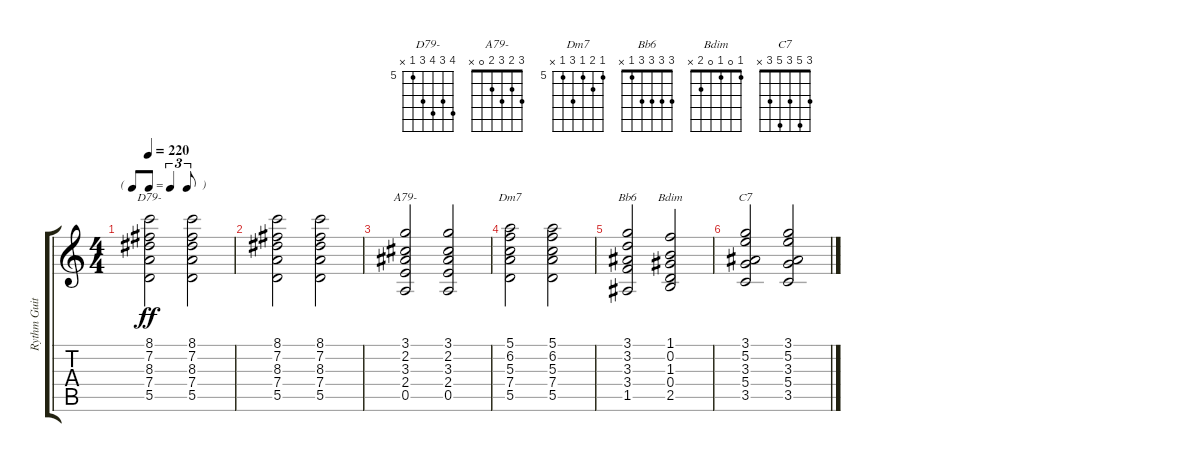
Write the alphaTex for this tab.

\track ("Rythm Guitar" "Rythm Guit") {instrument acousticguitarsteel}
\staff {score tabs}
\tuning (E4 B3 G3 D3 A2 E2) {hide}
\chord ("D79-" 8 7 8 7 5 x) {firstfret 5}
\chord ("A79-" 3 2 3 2 0 x)
\chord ("Dm7" 5 6 5 7 5 x) {firstfret 5}
\chord ("Bb6" 3 3 3 3 1 x)
\chord ("Bdim" 1 0 1 0 2 x)
\chord ("C7" 3 5 3 5 3 x)
\ts (4 4)
\tf triplet8th
\tempo 220
\clef g2
\ks c
(8.1 7.2 8.3 7.4 5.5).2{ch "D79-" dy ff} (8.1 7.2 8.3 7.4 5.5).2 |
(8.1 7.2 8.3 7.4 5.5).2 (8.1 7.2 8.3 7.4 5.5).2 |
(3.1 2.2 3.3 2.4 0.5).2{ch "A79-"} (3.1 2.2 3.3 2.4 0.5).2 |
(5.1 6.2 5.3 7.4 5.5).2{ch "Dm7"} (5.1 6.2 5.3 7.4 5.5).2 |
(3.1 3.2 3.3 3.4 1.5).2{ch "Bb6"} (1.1 0.2 1.3 0.4 2.5).2{ch "Bdim"} |
(3.1 5.2 3.3 5.4 3.5).2{ch "C7"} (3.1 5.2 3.3 5.4 3.5).2
